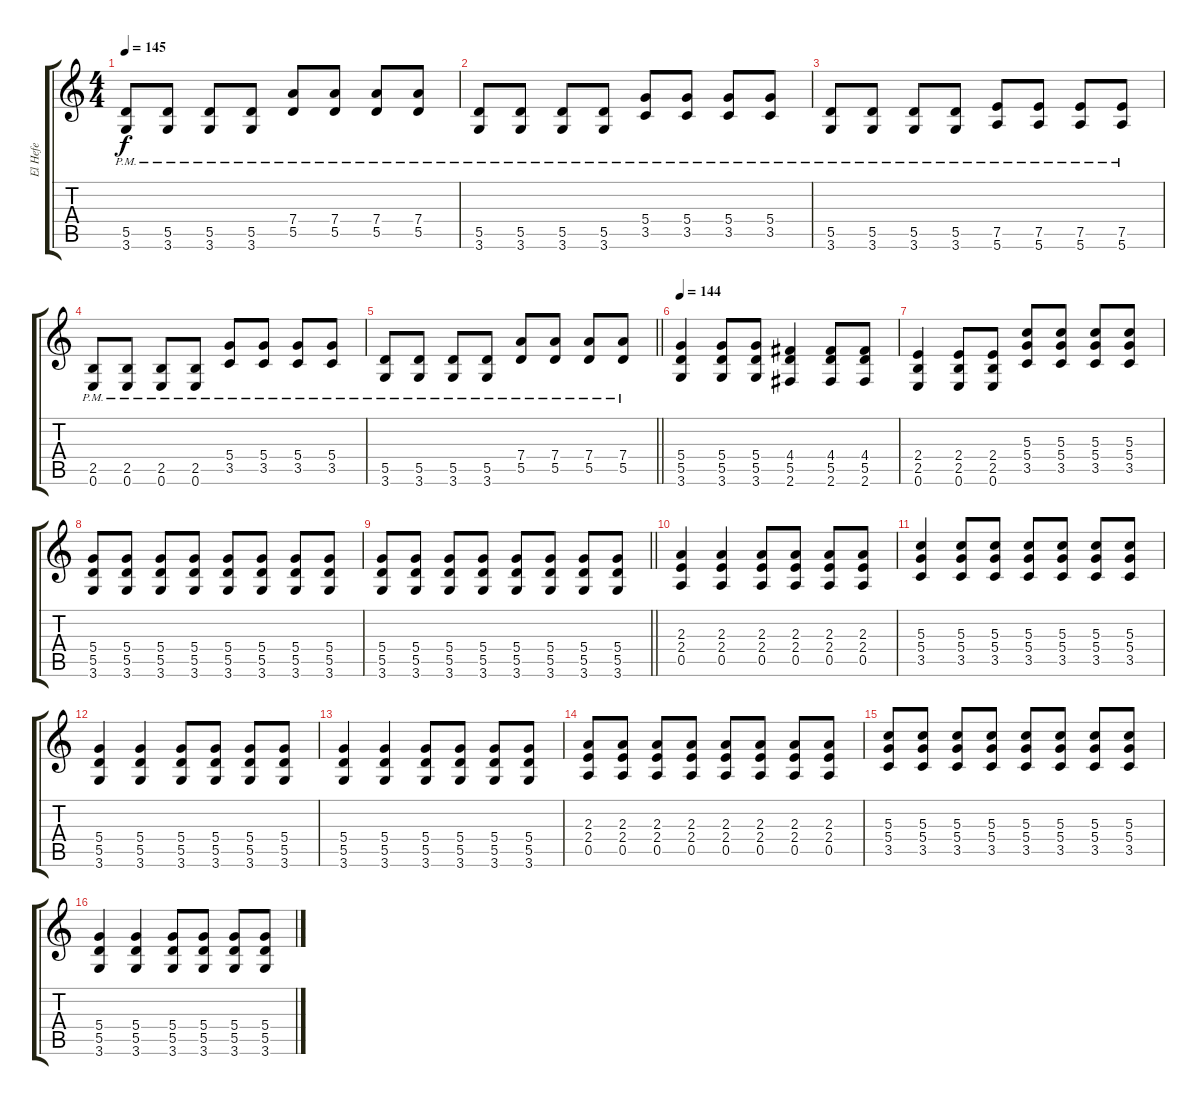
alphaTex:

\track ("El Hefe" "El Hefe") {instrument distortionguitar}
\staff {score tabs}
\tuning (E4 B3 G3 D3 A2 E2) {hide}
\ts (4 4)
\tempo 145
\clef g2
\ks c
(5.5{pm} 3.6{pm}).8{dy f} (5.5{pm} 3.6{pm}).8 (5.5{pm} 3.6{pm}).8 (5.5{pm} 3.6{pm}).8 (7.4{pm} 5.5{pm}).8 (7.4{pm} 5.5{pm}).8 (7.4{pm} 5.5{pm}).8 (7.4{pm} 5.5{pm}).8 |
(5.5{pm} 3.6{pm}).8 (5.5{pm} 3.6{pm}).8 (5.5{pm} 3.6{pm}).8 (5.5{pm} 3.6{pm}).8 (5.4{pm} 3.5{pm}).8 (5.4{pm} 3.5{pm}).8 (5.4{pm} 3.5{pm}).8 (5.4{pm} 3.5{pm}).8 |
(5.5{pm} 3.6{pm}).8 (5.5{pm} 3.6{pm}).8 (5.5{pm} 3.6{pm}).8 (5.5{pm} 3.6{pm}).8 (7.5{pm} 5.6{pm}).8 (7.5{pm} 5.6{pm}).8 (7.5{pm} 5.6{pm}).8 (7.5{pm} 5.6{pm}).8 |
(2.5{pm} 0.6{pm}).8 (2.5{pm} 0.6{pm}).8 (2.5{pm} 0.6{pm}).8 (2.5{pm} 0.6{pm}).8 (5.4{pm} 3.5{pm}).8 (5.4{pm} 3.5{pm}).8 (5.4{pm} 3.5{pm}).8 (5.4{pm} 3.5{pm}).8 |
\barLineRight lightlight
(5.5{pm} 3.6{pm}).8 (5.5{pm} 3.6{pm}).8 (5.5{pm} 3.6{pm}).8 (5.5{pm} 3.6{pm}).8 (7.4{pm} 5.5{pm}).8 (7.4{pm} 5.5{pm}).8 (7.4{pm} 5.5{pm}).8 (7.4{pm} 5.5{pm}).8 |
\section ("" "")
\tempo 144
(5.4 5.5 3.6).4 (5.4 5.5 3.6).8 (5.4 5.5 3.6).8 (4.4 5.5 2.6).4 (4.4 5.5 2.6).8 (4.4 5.5 2.6).8 |
(2.4 2.5 0.6).4 (2.4 2.5 0.6).8 (2.4 2.5 0.6).8 (5.3 5.4 3.5).8 (5.3 5.4 3.5).8 (5.3 5.4 3.5).8 (5.3 5.4 3.5).8 |
(5.4 5.5 3.6).8 (5.4 5.5 3.6).8 (5.4 5.5 3.6).8 (5.4 5.5 3.6).8 (5.4 5.5 3.6).8 (5.4 5.5 3.6).8 (5.4 5.5 3.6).8 (5.4 5.5 3.6).8 |
\barLineRight lightlight
(5.4 5.5 3.6).8 (5.4 5.5 3.6).8 (5.4 5.5 3.6).8 (5.4 5.5 3.6).8 (5.4 5.5 3.6).8 (5.4 5.5 3.6).8 (5.4 5.5 3.6).8 (5.4 5.5 3.6).8 |
\section ("" "")
(2.3 2.4 0.5).4 (2.3 2.4 0.5).4 (2.3 2.4 0.5).8 (2.3 2.4 0.5).8 (2.3 2.4 0.5).8 (2.3 2.4 0.5).8 |
(5.3 5.4 3.5).4 (5.3 5.4 3.5).8 (5.3 5.4 3.5).8 (5.3 5.4 3.5).8 (5.3 5.4 3.5).8 (5.3 5.4 3.5).8 (5.3 5.4 3.5).8 |
(5.4 5.5 3.6).4 (5.4 5.5 3.6).4 (5.4 5.5 3.6).8 (5.4 5.5 3.6).8 (5.4 5.5 3.6).8 (5.4 5.5 3.6).8 |
(5.4 5.5 3.6).4 (5.4 5.5 3.6).4 (5.4 5.5 3.6).8 (5.4 5.5 3.6).8 (5.4 5.5 3.6).8 (5.4 5.5 3.6).8 |
(2.3 2.4 0.5).8 (2.3 2.4 0.5).8 (2.3 2.4 0.5).8 (2.3 2.4 0.5).8 (2.3 2.4 0.5).8 (2.3 2.4 0.5).8 (2.3 2.4 0.5).8 (2.3 2.4 0.5).8 |
(5.3 5.4 3.5).8 (5.3 5.4 3.5).8 (5.3 5.4 3.5).8 (5.3 5.4 3.5).8 (5.3 5.4 3.5).8 (5.3 5.4 3.5).8 (5.3 5.4 3.5).8 (5.3 5.4 3.5).8 |
(5.4 5.5 3.6).4 (5.4 5.5 3.6).4 (5.4 5.5 3.6).8 (5.4 5.5 3.6).8 (5.4 5.5 3.6).8 (5.4 5.5 3.6).8
